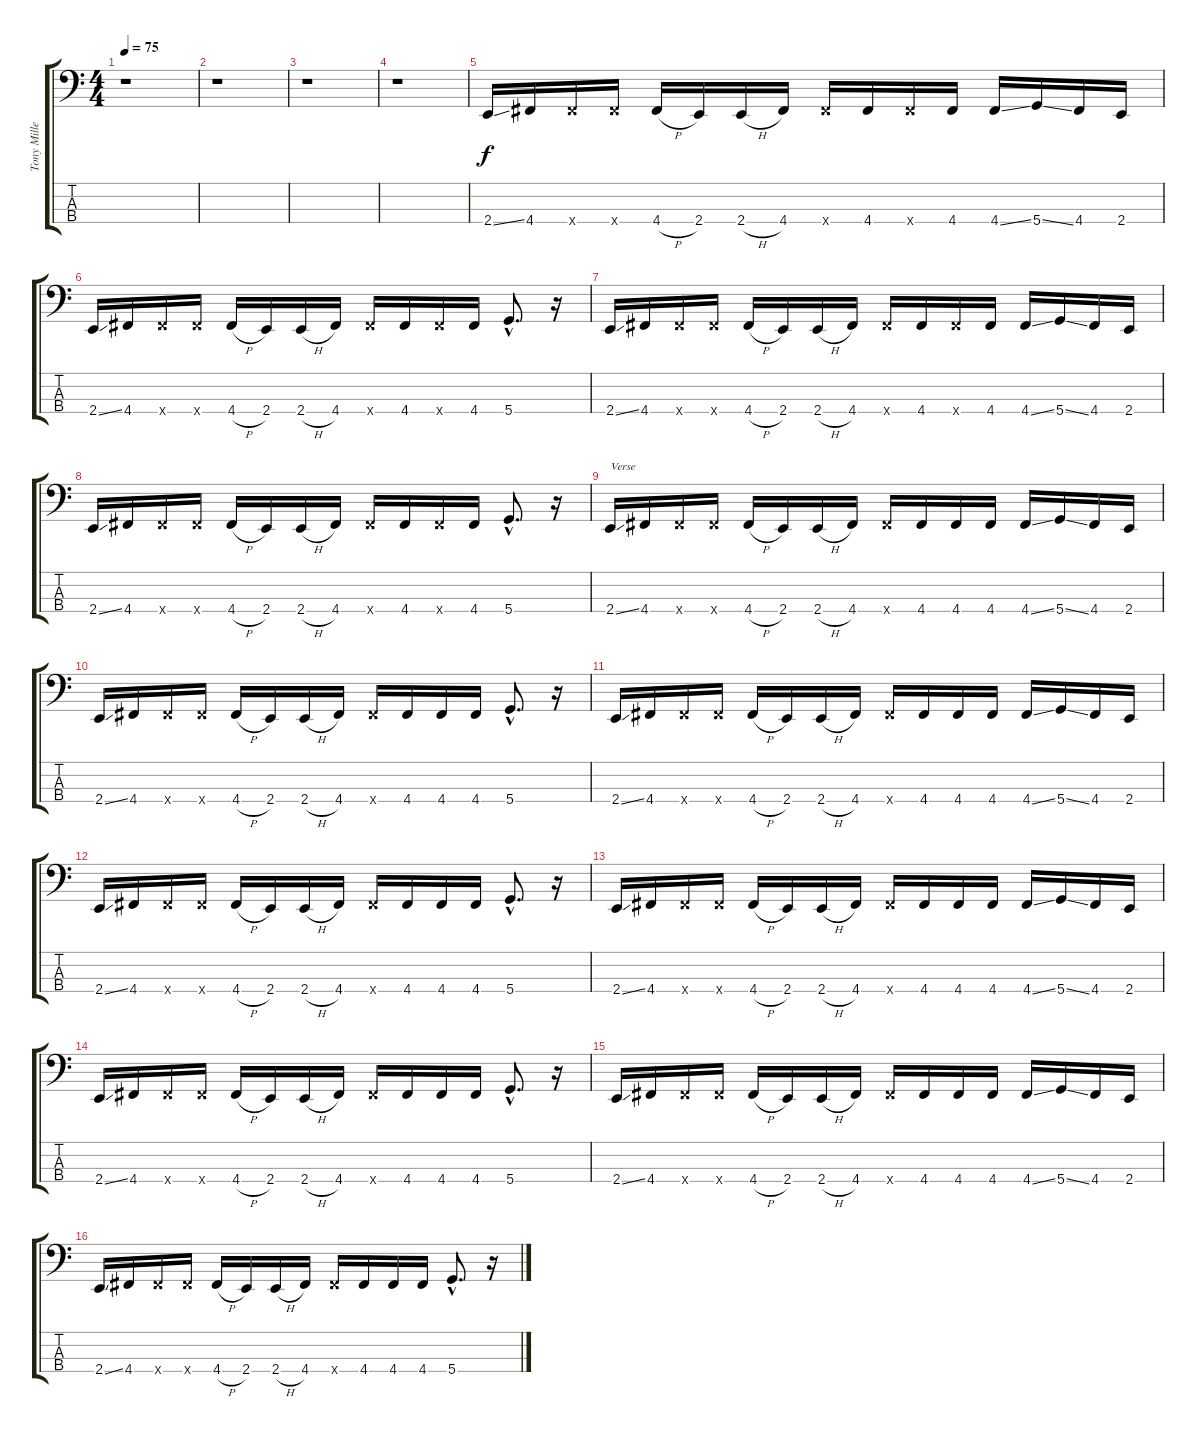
\track ("Tony Miller (Bass)" "Tony Mille") {instrument slapbass2}
\staff {score tabs}
\tuning (G2 D2 A1 D1) {hide}
\ts (4 4)
\tempo 75
\clef f4
\ks c
r.1{dy f instrument slapbass2} |
r.1 |
r.1 |
r.1 |
2.4{ss}.16 4.4.16 4.4{x}.16 4.4{x}.16 4.4{h}.16 2.4.16 2.4{h}.16 4.4.16 4.4{x}.16 4.4.16 4.4{x}.16 4.4.16 4.4{ss}.16 5.4{ss}.16 4.4.16 2.4.16 |
2.4{ss}.16 4.4.16 4.4{x}.16 4.4{x}.16 4.4{h}.16 2.4.16 2.4{h}.16 4.4.16 4.4{x}.16 4.4.16 4.4{x}.16 4.4.16 5.4{hac}.8{d} r.16 |
2.4{ss}.16 4.4.16 4.4{x}.16 4.4{x}.16 4.4{h}.16 2.4.16 2.4{h}.16 4.4.16 4.4{x}.16 4.4.16 4.4{x}.16 4.4.16 4.4{ss}.16 5.4{ss}.16 4.4.16 2.4.16 |
2.4{ss}.16 4.4.16 4.4{x}.16 4.4{x}.16 4.4{h}.16 2.4.16 2.4{h}.16 4.4.16 4.4{x}.16 4.4.16 4.4{x}.16 4.4.16 5.4{hac}.8{d} r.16 |
2.4{ss}.16{txt "Verse"} 4.4.16 4.4{x}.16 4.4{x}.16 4.4{h}.16 2.4.16 2.4{h}.16 4.4.16 4.4{x}.16 4.4.16 4.4.16 4.4.16 4.4{ss}.16 5.4{ss}.16 4.4.16 2.4.16 |
2.4{ss}.16 4.4.16 4.4{x}.16 4.4{x}.16 4.4{h}.16 2.4.16 2.4{h}.16 4.4.16 4.4{x}.16 4.4.16 4.4.16 4.4.16 5.4{hac}.8{d} r.16 |
2.4{ss}.16 4.4.16 4.4{x}.16 4.4{x}.16 4.4{h}.16 2.4.16 2.4{h}.16 4.4.16 4.4{x}.16 4.4.16 4.4.16 4.4.16 4.4{ss}.16 5.4{ss}.16 4.4.16 2.4.16 |
2.4{ss}.16 4.4.16 4.4{x}.16 4.4{x}.16 4.4{h}.16 2.4.16 2.4{h}.16 4.4.16 4.4{x}.16 4.4.16 4.4.16 4.4.16 5.4{hac}.8{d} r.16 |
2.4{ss}.16 4.4.16 4.4{x}.16 4.4{x}.16 4.4{h}.16 2.4.16 2.4{h}.16 4.4.16 4.4{x}.16 4.4.16 4.4.16 4.4.16 4.4{ss}.16 5.4{ss}.16 4.4.16 2.4.16 |
2.4{ss}.16 4.4.16 4.4{x}.16 4.4{x}.16 4.4{h}.16 2.4.16 2.4{h}.16 4.4.16 4.4{x}.16 4.4.16 4.4.16 4.4.16 5.4{hac}.8{d} r.16 |
2.4{ss}.16 4.4.16 4.4{x}.16 4.4{x}.16 4.4{h}.16 2.4.16 2.4{h}.16 4.4.16 4.4{x}.16 4.4.16 4.4.16 4.4.16 4.4{ss}.16 5.4{ss}.16 4.4.16 2.4.16 |
2.4{ss}.16 4.4.16 4.4{x}.16 4.4{x}.16 4.4{h}.16 2.4.16 2.4{h}.16 4.4.16 4.4{x}.16 4.4.16 4.4.16 4.4.16 5.4{hac}.8{d} r.16
